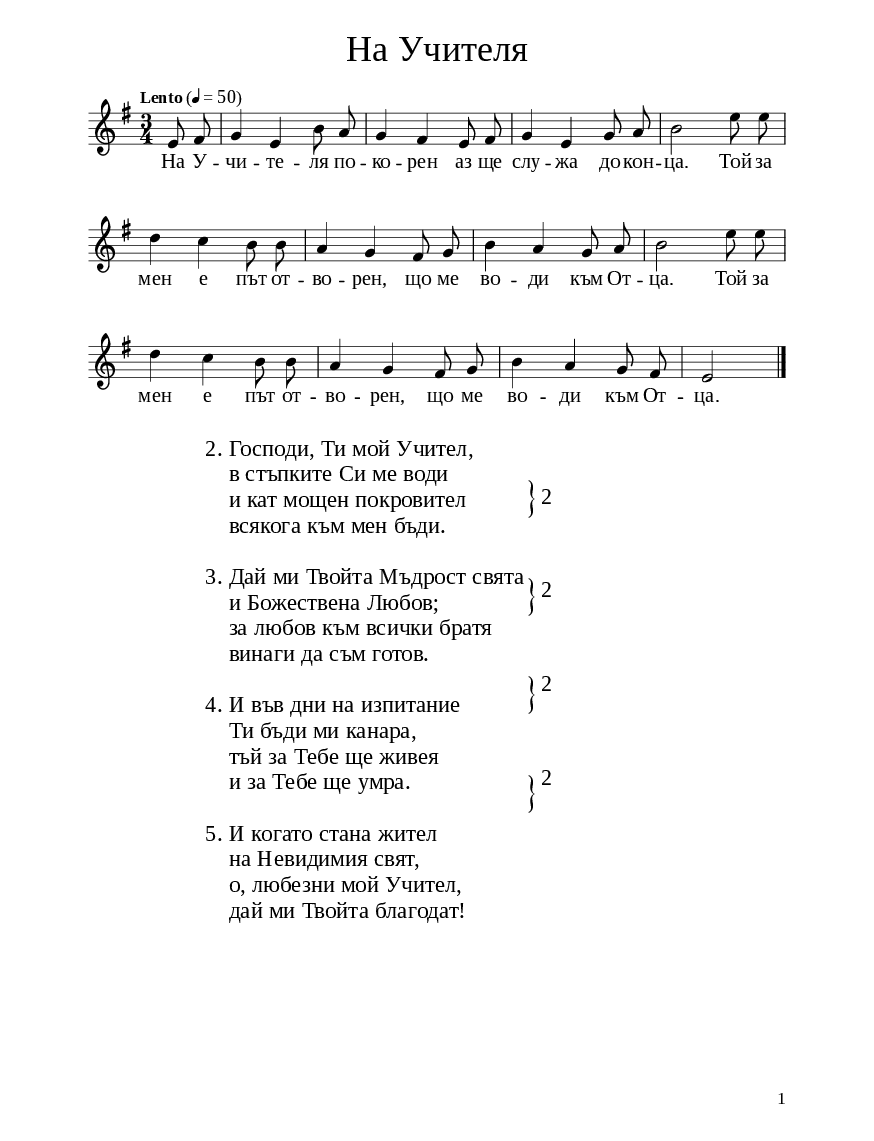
\version "2.24.3"

% include paper part and global functions
\include "include/globals.ily"

"rightBraces037" = \markup {
  \column {
    % repeat braces
    \translate #'(0 . -5.6 )
    \right-brace #18

    \translate #'(0 . -10.2 )
    \right-brace #18

    \translate #'(0 . -10.2 )
    \right-brace #18

    \translate #'(0 . -10.2 )
    \right-brace #18

  }
  \column {
    % repeat numbers
    \translate #'(0 . -6.2 )
    2

    \translate #'(0 . -12 )
    2

    \translate #'(0 . -12 )
    2

    \translate #'(0 . -12.1 )
    2
  }
}

\bookpart {
  \label #'ref037
  \tocItem \markup "На Учителя"
  \include "include/bookpart-paper.ily"
  \score {
    \include "include/score-layout.ily"

    \new Voice \absolute {
      \clef treble
      \key e \minor
      \time 3/4
      \tempoFunc "Lento" 4 "50"
      \autoBeamOff
      \partial 4
      \autoBeamOff
      e'8 fis'8 | g'4 e'4 b'8 a'8 | g'4 fis'4 e'8 fis'8 | g'4 e'4 g'8 a'8 |  b'2 e''8  e''8 \break
      d''4 c''4 b'8 b'8 | a'4 g'4 fis'8 g'8 | b'4 a'4 g'8 a'8 | b'2 e''8 e''8 \break
      | d''4 c''4 b'8 b'8 | a'4 g'4 fis'8 g'8 | b'4 a'4 g'8 fis'8 | e'2 \bar "|."\break
    }

    \addlyrics {
      На У --  чи -- те -- ля по -- ко -- рен аз ще слу -- жа
      до кон -- ца. Той за мен е път от -- во --
      рен, що ме во -- ди към От -- ца. Той за мен
      е път от -- во -- рен, що ме во -- ди към От -- ца.
    }

    \header {
      title = \titleFunc #'ref_desc_2 "На Учителя" "Na Učitelja"
    }

    \midi{}

  } % score



  \markup \abs-fontsize #11 {
    \hspace #15
    \override #`(baseline-skip . ,bgCoupletBaselineSkip)
    \column {
      \line { 2.  Господи, Ти мой Учител, }
      \line {   "   " в стъпките Си ме води }
      \line {   "   " и кат мощен покровител }
      \line {   "   " всякога към мен бъди. }
      \line { " " }
      \line { 3. Дай ми Твойта Мъдрост свята }
      \line {   "   " и Божествена Любов; }
      \line {   "   " за любов към всички братя }
      \line {   "   " винаги да съм готов. }
      \line { " " }
      \line { 4. И във дни на изпитание }
      \line {   "   " Ти бъди ми канара, }
      \line {   "   " тъй за Тебе ще живея }
      \line {   "   " и за Тебе ще умра. }
      \line { " " }
      \line { 5. И когато стана жител }
      \line {   "   " на Невидимия свят, }
      \line {   "   " о, любезни мой Учител,  }
      \line {   "   " дай ми Твойта благодат! }
    }
    \"rightBraces037"

  } % markup
  

} % bookpart
